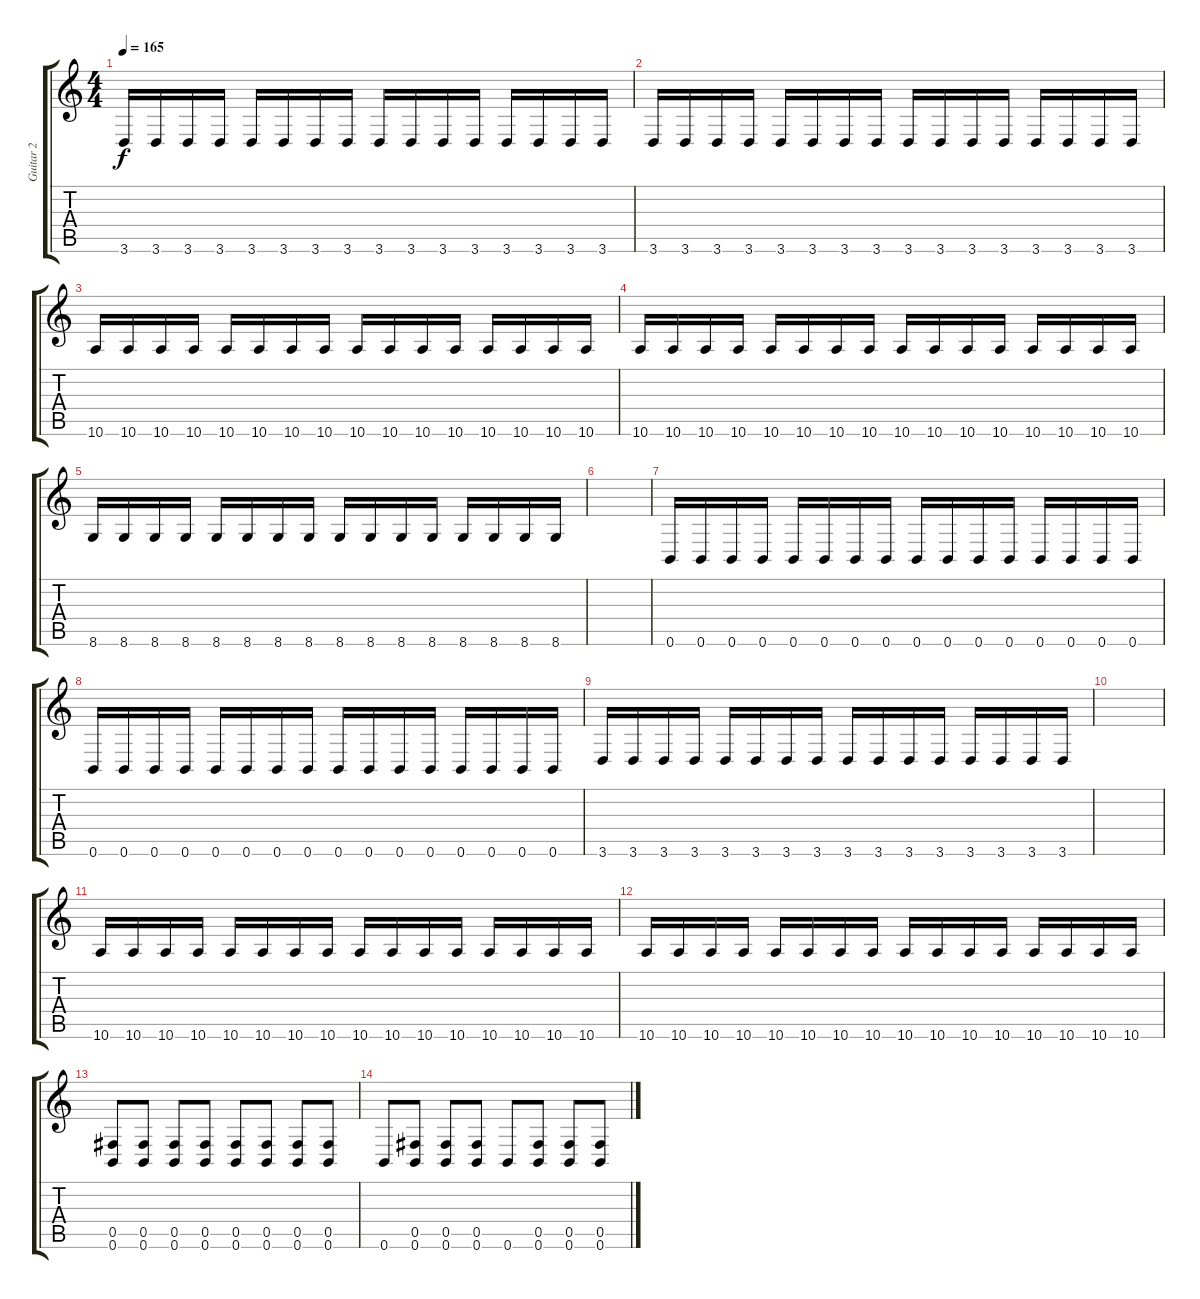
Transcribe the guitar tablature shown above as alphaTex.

\track ("Guitar 2" "Guitar 2") {instrument overdrivenguitar}
\staff {score tabs}
\tuning (Db4 Ab3 E3 B2 Gb2 B1) {hide}
\ts (4 4)
\tempo 165
\clef g2
\ks c
3.6.16{dy f} 3.6.16 3.6.16 3.6.16 3.6.16 3.6.16 3.6.16 3.6.16 3.6.16 3.6.16 3.6.16 3.6.16 3.6.16 3.6.16 3.6.16 3.6.16 |
3.6.16 3.6.16 3.6.16 3.6.16 3.6.16 3.6.16 3.6.16 3.6.16 3.6.16 3.6.16 3.6.16 3.6.16 3.6.16 3.6.16 3.6.16 3.6.16 |
10.6.16 10.6.16 10.6.16 10.6.16 10.6.16 10.6.16 10.6.16 10.6.16 10.6.16 10.6.16 10.6.16 10.6.16 10.6.16 10.6.16 10.6.16 10.6.16 |
10.6.16 10.6.16 10.6.16 10.6.16 10.6.16 10.6.16 10.6.16 10.6.16 10.6.16 10.6.16 10.6.16 10.6.16 10.6.16 10.6.16 10.6.16 10.6.16 |
8.6.16 8.6.16 8.6.16 8.6.16 8.6.16 8.6.16 8.6.16 8.6.16 8.6.16 8.6.16 8.6.16 8.6.16 8.6.16 8.6.16 8.6.16 8.6.16 |
|
0.6.16 0.6.16 0.6.16 0.6.16 0.6.16 0.6.16 0.6.16 0.6.16 0.6.16 0.6.16 0.6.16 0.6.16 0.6.16 0.6.16 0.6.16 0.6.16 |
0.6.16 0.6.16 0.6.16 0.6.16 0.6.16 0.6.16 0.6.16 0.6.16 0.6.16 0.6.16 0.6.16 0.6.16 0.6.16 0.6.16 0.6.16 0.6.16 |
3.6.16 3.6.16 3.6.16 3.6.16 3.6.16 3.6.16 3.6.16 3.6.16 3.6.16 3.6.16 3.6.16 3.6.16 3.6.16 3.6.16 3.6.16 3.6.16 |
|
10.6.16 10.6.16 10.6.16 10.6.16 10.6.16 10.6.16 10.6.16 10.6.16 10.6.16 10.6.16 10.6.16 10.6.16 10.6.16 10.6.16 10.6.16 10.6.16 |
10.6.16 10.6.16 10.6.16 10.6.16 10.6.16 10.6.16 10.6.16 10.6.16 10.6.16 10.6.16 10.6.16 10.6.16 10.6.16 10.6.16 10.6.16 10.6.16 |
(0.5 0.6).8 (0.5 0.6).8 (0.5 0.6).8 (0.5 0.6).8 (0.5 0.6).8 (0.5 0.6).8 (0.5 0.6).8 (0.5 0.6).8 |
0.6.8 (0.5 0.6).8 (0.5 0.6).8 (0.5 0.6).8 0.6.8 (0.5 0.6).8 (0.5 0.6).8 (0.5 0.6).8
